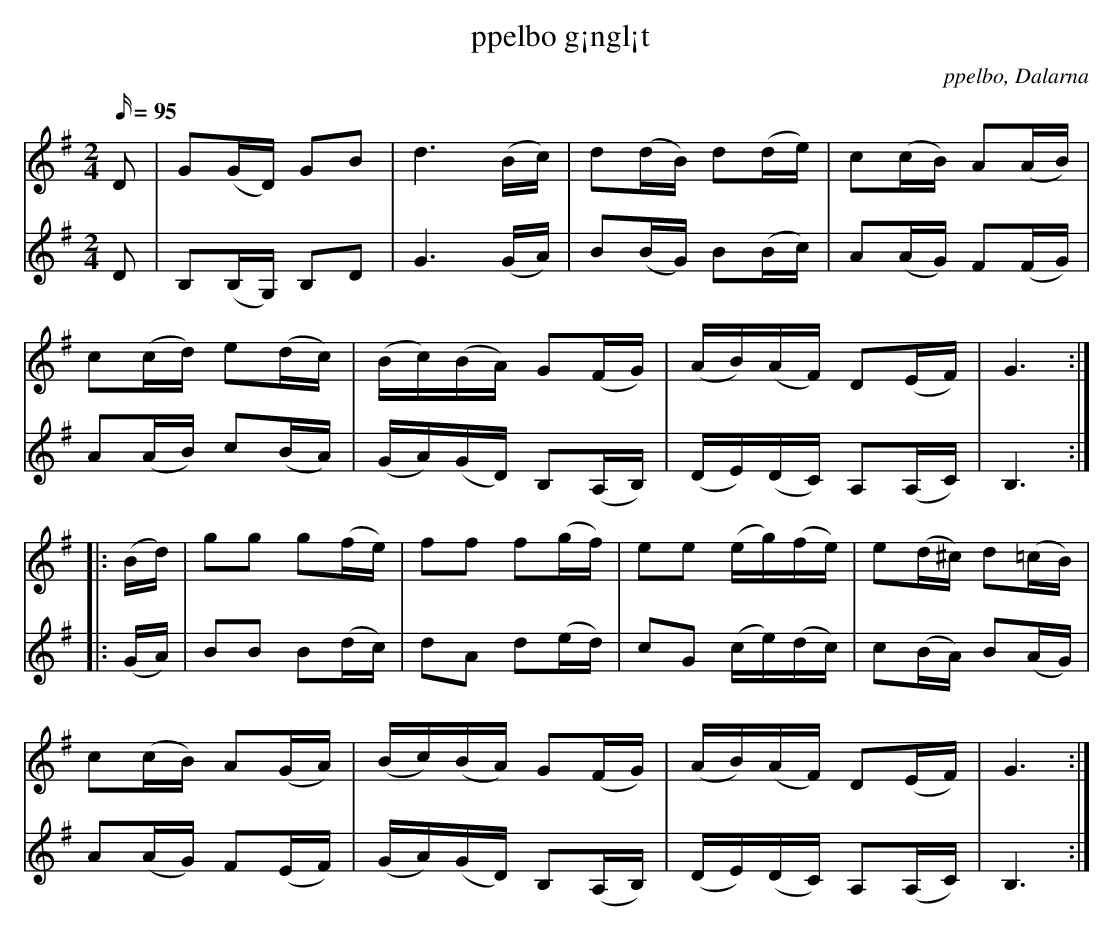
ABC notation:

X:1
T: ppelbo g¡ngl¡t
M:2/4
L:1/16
O: ppelbo, Dalarna
K:G
Q: 95
V:1
D2 | G2(GD) G2B2 | d6(Bc) | d2(dB) d2(de) | c2(cB) A2(AB) |
c2(cd) e2(dc) | (Bc)(BA) G2(FG) | (AB)(AF) D2(EF) | G6 :|
|: (Bd) | g2g2 g2(fe) | f2f2 f2(gf) | e2e2 (eg)(fe) | e2(d^c) d2(=cB) |
c2(cB) A2(GA) | (Bc)(BA) G2(FG) | (AB)(AF) D2(EF) | G6 :|
V:2
D2 | B,2(B,G,) B,2D2 | G6(GA) | B2(BG) B2(Bc) | A2(AG) F2(FG) |
A2(AB) c2(BA) | (GA)(GD) B,2(A,B,) | (DE)(DC) A,2(A,C) | B,6 :|
|: (GA) | B2B2 B2(dc) | d2A2 d2(ed) | c2G2 (ce)(dc) | c2(BA) B2(AG) |
A2(AG) F2(EF) | (GA)(GD) B,2(A,B,) | (DE)(DC) A,2(A,C) | B,6 :|
